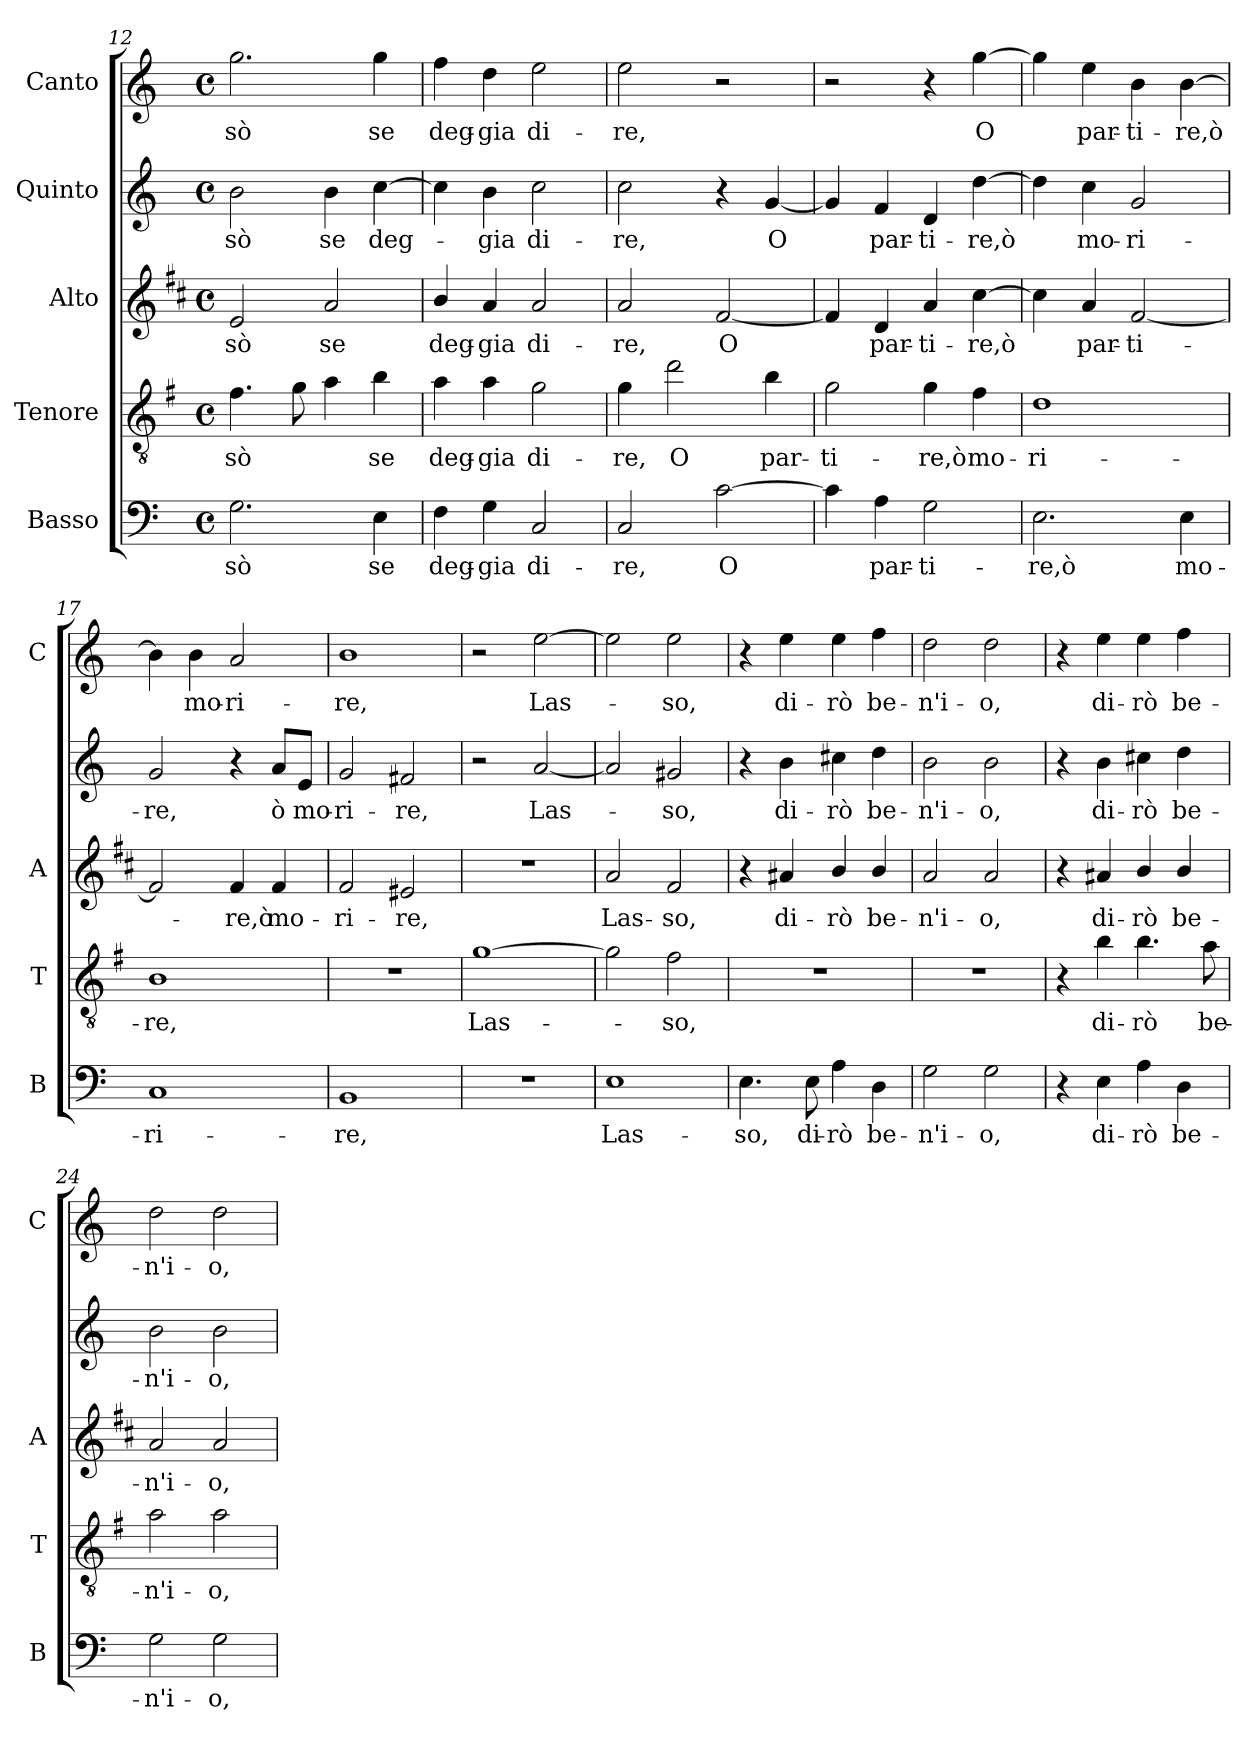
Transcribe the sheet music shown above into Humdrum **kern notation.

**kern	**text	**kern	**text	**kern	**text	**kern	**text	**kern	**text
*part5	*part5	*part4	*part4	*part3	*part3	*part2	*part2	*part1	*part1
*staff5	*staff5	*staff4	*staff4	*staff3	*staff3	*staff2	*staff2	*staff1	*staff1
*I"Basso	*	*I"Tenore	*	*I"Alto	*	*I"Quinto	*	*I"Canto	*
*I'B	*	*I'T	*	*I'A	*	*	*	*I'C	*
*clefF4	*	*clefGv2	*	*clefG2	*	*clefG2	*	*clefG2	*
*	*	*ITrd4c7	*	*ITrd1c2	*	*	*	*	*
*k[]	*	*k[]	*	*k[]	*	*k[]	*	*k[]	*
*C:	*	*C:	*	*C:	*	*C:	*	*C:	*
*M4/4	*	*M4/4	*	*M4/4	*	*M4/4	*	*M4/4	*
*met(c)	*	*met(c)	*	*met(c)	*	*met(c)	*	*met(c)	*
=12	=12	=12	=12	=12	=12	=12	=12	=12	=12
!	!LO:LY:b	!	!LO:LY:b	!	!LO:LY:b	!	!LO:LY:b	!	!LO:LY:b
2.G\	sò	4.B\	sò	2d/	sò	2b\	sò	2.gg\	sò
.	.	8c\	.	.	.	.	.	.	.
!	!	!	!	!	!LO:LY:b	!	!LO:LY:b	!	!
.	.	4d\	.	2g/	se	4b\	se	.	.
!	!LO:LY:b	!	!LO:LY:b	!	!	!	!LO:LY:b	!	!LO:LY:b
4E\	se	4e\	se	.	.	[4cc\	deg-	4gg\	se
=13	=13	=13	=13	=13	=13	=13	=13	=13	=13
!	!LO:LY:b	!	!LO:LY:b	!	!LO:LY:b	!	!	!	!LO:LY:b
4F\	deg-	4d\	deg-	4a/	deg-	4cc\]	.	4ff\	deg-
!	!LO:LY:b	!	!LO:LY:b	!	!LO:LY:b	!	!LO:LY:b	!	!LO:LY:b
4G\	-gia	4d\	-gia	4g/	-gia	4b\	-gia	4dd\	-gia
!	!LO:LY:b	!	!LO:LY:b	!	!LO:LY:b	!	!LO:LY:b	!	!LO:LY:b
2C/	di-	2c\	di-	2g/	di-	2cc\	di-	2ee\	di-
=14	=14	=14	=14	=14	=14	=14	=14	=14	=14
!	!LO:LY:b	!	!LO:LY:b	!	!LO:LY:b	!	!LO:LY:b	!	!LO:LY:b
2C/	-re,	4c\	-re,	2g/	-re,	2cc\	-re,	2ee\	-re,
!	!	!	!LO:LY:b	!	!	!	!	!	!
.	.	2g\	O	.	.	.	.	.	.
!	!LO:LY:b	!	!	!	!LO:LY:b	!	!	!	!
[2c\	O	.	.	[2e/	O	4r	.	2r	.
!	!	!	!LO:LY:b	!	!	!	!LO:LY:b	!	!
.	.	4e\	par-	.	.	[4g/	O	.	.
!!LO:PB:g=z
=15	=15	=15	=15	=15	=15	=15	=15	=15	=15
!	!	!	!LO:LY:b	!	!	!	!	!	!
4c\]	.	2c\	-ti-	4e/]	.	4g/]	.	2r	.
!	!LO:LY:b	!	!	!	!LO:LY:b	!	!LO:LY:b	!	!
4A\	par-	.	.	4c/	par-	4f/	par-	.	.
!	!LO:LY:b	!	!LO:LY:b	!	!LO:LY:b	!	!LO:LY:b	!	!
2G\	-ti-	4c\	-re,ò	4g/	-ti-	4d/	-ti-	4r	.
!	!	!	!LO:LY:b	!	!LO:LY:b	!	!LO:LY:b	!	!LO:LY:b
.	.	4B\	mo-	[4b\	-re,ò	[4dd\	-re,ò	[4gg\	O
=16	=16	=16	=16	=16	=16	=16	=16	=16	=16
!	!LO:LY:b	!	!LO:LY:b	!	!	!	!	!	!
2.E\	-re,ò	1G	-ri-	4b\]	.	4dd\]	.	4gg\]	.
!	!	!	!	!	!LO:LY:b	!	!LO:LY:b	!	!LO:LY:b
.	.	.	.	4g/	par-	4cc\	mo-	4ee\	par-
!	!	!	!	!	!LO:LY:b	!	!LO:LY:b	!	!LO:LY:b
.	.	.	.	[2e/	-ti-	2g/	-ri-	4b\	-ti-
!	!LO:LY:b	!	!	!	!	!	!	!	!LO:LY:b
4E\	mo-	.	.	.	.	.	.	[4b\	-re,ò
=17	=17	=17	=17	=17	=17	=17	=17	=17	=17
!	!LO:LY:b	!	!LO:LY:b	!	!	!	!LO:LY:b	!	!
1C	-ri-	1E	-re,	2e/]	.	2g/	-re,	4b\]	.
!	!	!	!	!	!	!	!	!	!LO:LY:b
.	.	.	.	.	.	.	.	4b\	mo-
!	!	!	!	!	!LO:LY:b	!	!	!	!LO:LY:b
.	.	.	.	4e/	-re,ò	4r	.	2a/	-ri-
!	!	!	!	!	!LO:LY:b	!	!LO:LY:b	!	!
.	.	.	.	4e/	mo-	8a/L	ò	.	.
!	!	!	!	!	!	!	!LO:LY:b	!	!
.	.	.	.	.	.	8e/J	mo-	.	.
=18	=18	=18	=18	=18	=18	=18	=18	=18	=18
!	!LO:LY:b	!	!	!	!LO:LY:b	!	!LO:LY:b	!	!LO:LY:b
1BB	-re,	1r	.	2e/	-ri-	2g/	-ri-	1b	-re,
!	!	!	!	!	!LO:LY:b	!	!LO:LY:b	!	!
.	.	.	.	2d#X/	-re,	2f#X/	-re,	.	.
=19	=19	=19	=19	=19	=19	=19	=19	=19	=19
!	!	!	!LO:LY:b	!	!	!	!	!	!
1r	.	[1c	Las-	1r	.	2r	.	2r	.
!	!	!	!	!	!	!	!LO:LY:b	!	!LO:LY:b
.	.	.	.	.	.	[2a/	Las-	[2ee\	Las-
=20	=20	=20	=20	=20	=20	=20	=20	=20	=20
!	!LO:LY:b	!	!	!	!LO:LY:b	!	!	!	!
1E	Las-	2c\]	.	2g/	Las-	2a/]	.	2ee\]	.
!	!	!	!LO:LY:b	!	!LO:LY:b	!	!LO:LY:b	!	!LO:LY:b
.	.	2B\	-so,	2e/	-so,	2g#X/	-so,	2ee\	-so,
=21	=21	=21	=21	=21	=21	=21	=21	=21	=21
!	!LO:LY:b	!	!	!	!	!	!	!	!
4.E\	-so,	1r	.	4r	.	4r	.	4r	.
!	!	!	!	!	!LO:LY:b	!	!LO:LY:b	!	!LO:LY:b
.	.	.	.	4g#X/	di-	4b\	di-	4ee\	di-
!	!LO:LY:b	!	!	!	!	!	!	!	!
8E\	di-	.	.	.	.	.	.	.	.
!	!LO:LY:b	!	!	!	!LO:LY:b	!	!LO:LY:b	!	!LO:LY:b
4A\	-rò	.	.	4a/	-rò	4cc#X\	-rò	4ee\	-rò
!	!LO:LY:b	!	!	!	!LO:LY:b	!	!LO:LY:b	!	!LO:LY:b
4D\	be-	.	.	4a/	be-	4dd\	be-	4ff\	be-
=22	=22	=22	=22	=22	=22	=22	=22	=22	=22
!	!LO:LY:b	!	!	!	!LO:LY:b	!	!LO:LY:b	!	!LO:LY:b
2G\	-n'i-	1r	.	2g/	-n'i-	2b\	-n'i-	2dd\	-n'i-
!	!LO:LY:b	!	!	!	!LO:LY:b	!	!LO:LY:b	!	!LO:LY:b
2G\	-o,	.	.	2g/	-o,	2b\	-o,	2dd\	-o,
!!LO:LB:g=z
=23	=23	=23	=23	=23	=23	=23	=23	=23	=23
4r	.	4r	.	4r	.	4r	.	4r	.
!	!LO:LY:b	!	!LO:LY:b	!	!LO:LY:b	!	!LO:LY:b	!	!LO:LY:b
4E\	di-	4e\	di-	4g#X/	di-	4b\	di-	4ee\	di-
!	!LO:LY:b	!	!LO:LY:b	!	!LO:LY:b	!	!LO:LY:b	!	!LO:LY:b
4A\	-rò	4.e\	-rò	4a/	-rò	4cc#X\	-rò	4ee\	-rò
!	!LO:LY:b	!	!	!	!LO:LY:b	!	!LO:LY:b	!	!LO:LY:b
4D\	be-	.	.	4a/	be-	4dd\	be-	4ff\	be-
!	!	!	!LO:LY:b	!	!	!	!	!	!
.	.	8d\	be-	.	.	.	.	.	.
=24	=24	=24	=24	=24	=24	=24	=24	=24	=24
!	!LO:LY:b	!	!LO:LY:b	!	!LO:LY:b	!	!LO:LY:b	!	!LO:LY:b
2G\	-n'i-	2d\	-n'i-	2g/	-n'i-	2b\	-n'i-	2dd\	-n'i-
!	!LO:LY:b	!	!LO:LY:b	!	!LO:LY:b	!	!LO:LY:b	!	!LO:LY:b
2G\	-o,	2d\	-o,	2g/	-o,	2b\	-o,	2dd\	-o,
=	=	=	=	=	=	=	=	=	=
*-	*-	*-	*-	*-	*-	*-	*-	*-	*-
